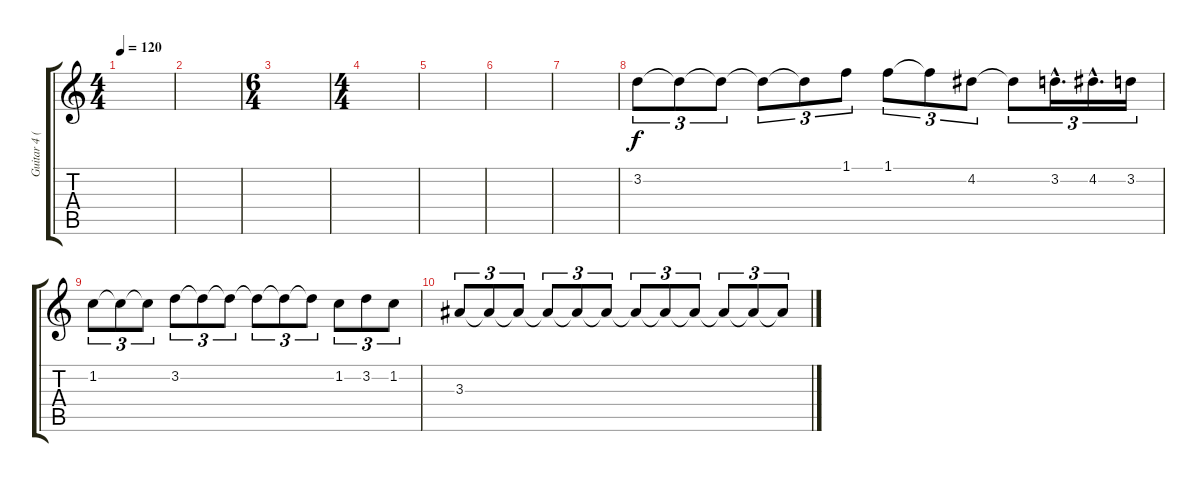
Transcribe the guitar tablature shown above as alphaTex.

\track ("Guitar 4 (Solo Fill)" "Guitar 4 (") {instrument distortionguitar}
\staff {score tabs}
\tuning (E4 B3 G3 D3 A2 E2) {hide}
\ts (4 4)
\tempo 120
\clef g2
\ks c
|
|
\ts (6 4)
|
\ts (4 4)
|
|
|
|
3.2.8{tu (3 2)} 3.2{t}.8{tu (3 2)} 3.2{t}.8{tu (3 2)} 3.2{t}.8{tu (3 2)} 3.2{t}.8{tu (3 2)} 1.1.8{tu (3 2)} 1.1.8{tu (3 2)} 1.1{t}.8{tu (3 2)} 4.2.8{tu (3 2)} 4.2{t}.8{tu (3 2)} 3.2{hac}.16{d tu (3 2)} 4.2{hac}.16{d tu (3 2)} 3.2.16{tu (3 2)} |
1.2.8{tu (3 2)} 1.2{t}.8{tu (3 2)} 1.2{t}.8{tu (3 2)} 3.2.8{tu (3 2)} 3.2{t}.8{tu (3 2)} 3.2{t}.8{tu (3 2)} 3.2{t}.8{tu (3 2)} 3.2{t}.8{tu (3 2)} 3.2{t}.8{tu (3 2)} 1.2.8{tu (3 2)} 3.2.8{tu (3 2)} 1.2.8{tu (3 2)} |
3.3.8{tu (3 2)} 3.3{t}.8{tu (3 2)} 3.3{t}.8{tu (3 2)} 3.3{t}.8{tu (3 2)} 3.3{t}.8{tu (3 2)} 3.3{t}.8{tu (3 2)} 3.3{t}.8{tu (3 2)} 3.3{t}.8{tu (3 2)} 3.3{t}.8{tu (3 2)} 3.3{t}.8{tu (3 2)} 3.3{t}.8{tu (3 2)} 3.3{t}.8{tu (3 2)}
